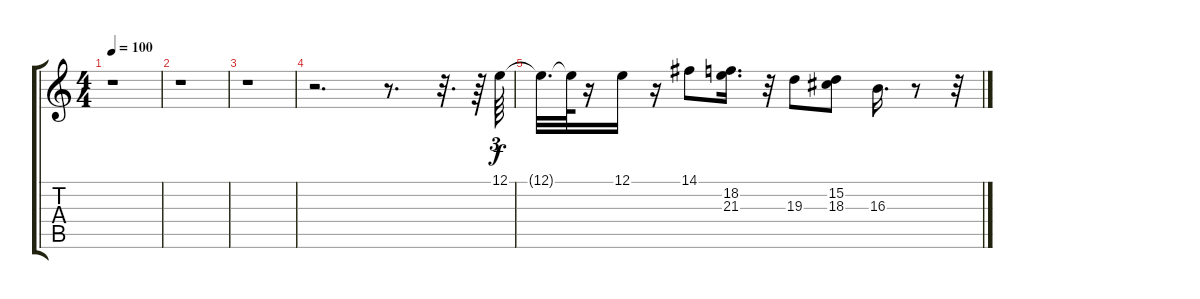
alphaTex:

\track "" {instrument tenorsax}
\staff {score tabs}
\tuning (E4 B3 G3 D3 A2 E2) {hide}
\ts (4 4)
\tempo 100
\clef g2
\ks c
r.1{dy f} |
r.1 |
r.1 |
r.2{d} r.8{d} r.32{d} r.64 12.1.64{tu (3 2)} |
12.1{t}.32{d} 12.1{t}.64 r.16 12.1.16 r.16 14.1.8 (18.2 21.3).16{d} r.32 19.3.8 (15.2 18.3).8 16.3.16{d} r.8 r.32
